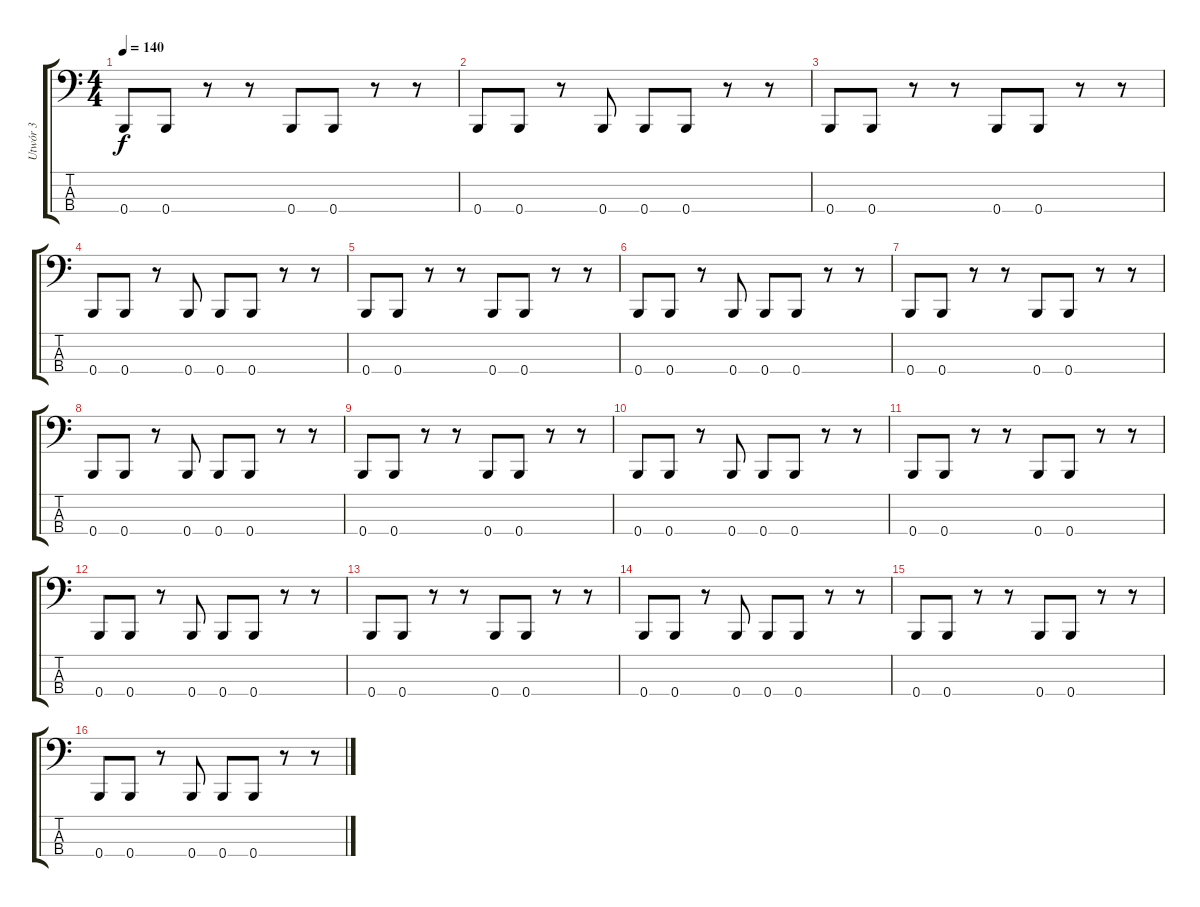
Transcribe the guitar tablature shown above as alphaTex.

\track ("Utwór 3" "Utwór 3") {instrument acousticguitarnylon}
\staff {score tabs}
\tuning (E2 B1 Gb1 B0) {hide}
\ts (4 4)
\tempo 140
\clef f4
\ks c
0.4.8{dy f} 0.4.8 r.8 r.8 0.4.8 0.4.8 r.8 r.8 |
0.4.8 0.4.8 r.8 0.4.8 0.4.8 0.4.8 r.8 r.8 |
0.4.8 0.4.8 r.8 r.8 0.4.8 0.4.8 r.8 r.8 |
0.4.8 0.4.8 r.8 0.4.8 0.4.8 0.4.8 r.8 r.8 |
0.4.8 0.4.8 r.8 r.8 0.4.8 0.4.8 r.8 r.8 |
0.4.8 0.4.8 r.8 0.4.8 0.4.8 0.4.8 r.8 r.8 |
0.4.8 0.4.8 r.8 r.8 0.4.8 0.4.8 r.8 r.8 |
0.4.8 0.4.8 r.8 0.4.8 0.4.8 0.4.8 r.8 r.8 |
0.4.8 0.4.8 r.8 r.8 0.4.8 0.4.8 r.8 r.8 |
0.4.8 0.4.8 r.8 0.4.8 0.4.8 0.4.8 r.8 r.8 |
0.4.8 0.4.8 r.8 r.8 0.4.8 0.4.8 r.8 r.8 |
0.4.8 0.4.8 r.8 0.4.8 0.4.8 0.4.8 r.8 r.8 |
0.4.8 0.4.8 r.8 r.8 0.4.8 0.4.8 r.8 r.8 |
0.4.8 0.4.8 r.8 0.4.8 0.4.8 0.4.8 r.8 r.8 |
0.4.8 0.4.8 r.8 r.8 0.4.8 0.4.8 r.8 r.8 |
0.4.8 0.4.8 r.8 0.4.8 0.4.8 0.4.8 r.8 r.8
